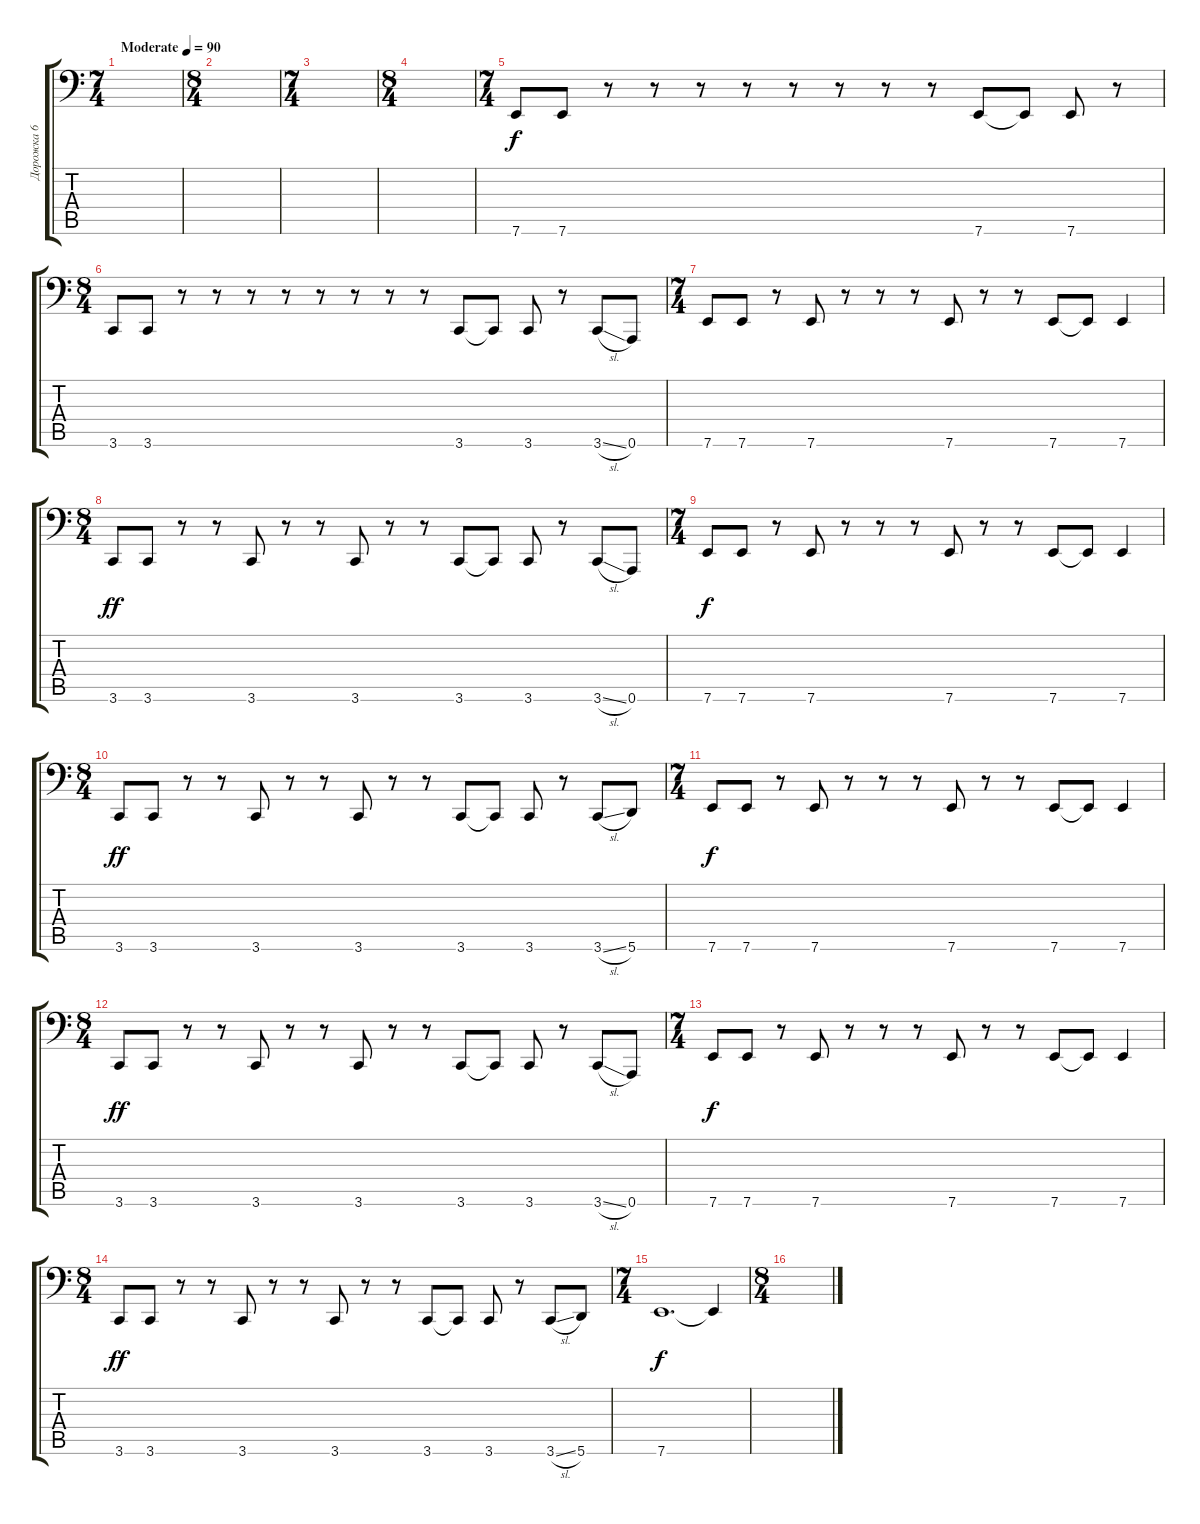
\track ("Дорожка 6" "Дорожка 6") {instrument acousticbass}
\staff {score tabs}
\tuning (B2 Gb2 D2 A1 E1 A0) {hide}
\ts (7 4)
\tempo (90 "Moderate")
\clef f4
\ks c
|
\ts (8 4)
|
\ts (7 4)
|
\ts (8 4)
|
\ts (7 4)
7.6.8 7.6.8 r.8 r.8 r.8 r.8 r.8 r.8 r.8 r.8 7.6.8 7.6{t}.8 7.6.8 r.8 |
\ts (8 4)
3.6.8 3.6.8 r.8 r.8 r.8 r.8 r.8 r.8 r.8 r.8 3.6.8 3.6{t}.8 3.6.8 r.8 3.6{sl}.8 0.6.8 |
\ts (7 4)
7.6.8 7.6.8 r.8 7.6.8 r.8 r.8 r.8 7.6.8 r.8 r.8 7.6.8 7.6{t}.8 7.6.4 |
\ts (8 4)
3.6.8{dy ff} 3.6.8 r.8 r.8 3.6.8 r.8 r.8 3.6.8 r.8 r.8 3.6.8 3.6{t}.8 3.6.8 r.8 3.6{sl}.8 0.6.8 |
\ts (7 4)
7.6.8{dy f} 7.6.8 r.8 7.6.8 r.8 r.8 r.8 7.6.8 r.8 r.8 7.6.8 7.6{t}.8 7.6.4 |
\ts (8 4)
3.6.8{dy ff} 3.6.8 r.8 r.8 3.6.8 r.8 r.8 3.6.8 r.8 r.8 3.6.8 3.6{t}.8 3.6.8 r.8 3.6{sl}.8 5.6.8 |
\ts (7 4)
7.6.8{dy f} 7.6.8 r.8 7.6.8 r.8 r.8 r.8 7.6.8 r.8 r.8 7.6.8 7.6{t}.8 7.6.4 |
\ts (8 4)
3.6.8{dy ff} 3.6.8 r.8 r.8 3.6.8 r.8 r.8 3.6.8 r.8 r.8 3.6.8 3.6{t}.8 3.6.8 r.8 3.6{sl}.8 0.6.8 |
\ts (7 4)
7.6.8{dy f} 7.6.8 r.8 7.6.8 r.8 r.8 r.8 7.6.8 r.8 r.8 7.6.8 7.6{t}.8 7.6.4 |
\ts (8 4)
3.6.8{dy ff} 3.6.8 r.8 r.8 3.6.8 r.8 r.8 3.6.8 r.8 r.8 3.6.8 3.6{t}.8 3.6.8 r.8 3.6{sl}.8 5.6.8 |
\ts (7 4)
7.6.1{d dy f} 7.6{t}.4 |
\ts (8 4)
